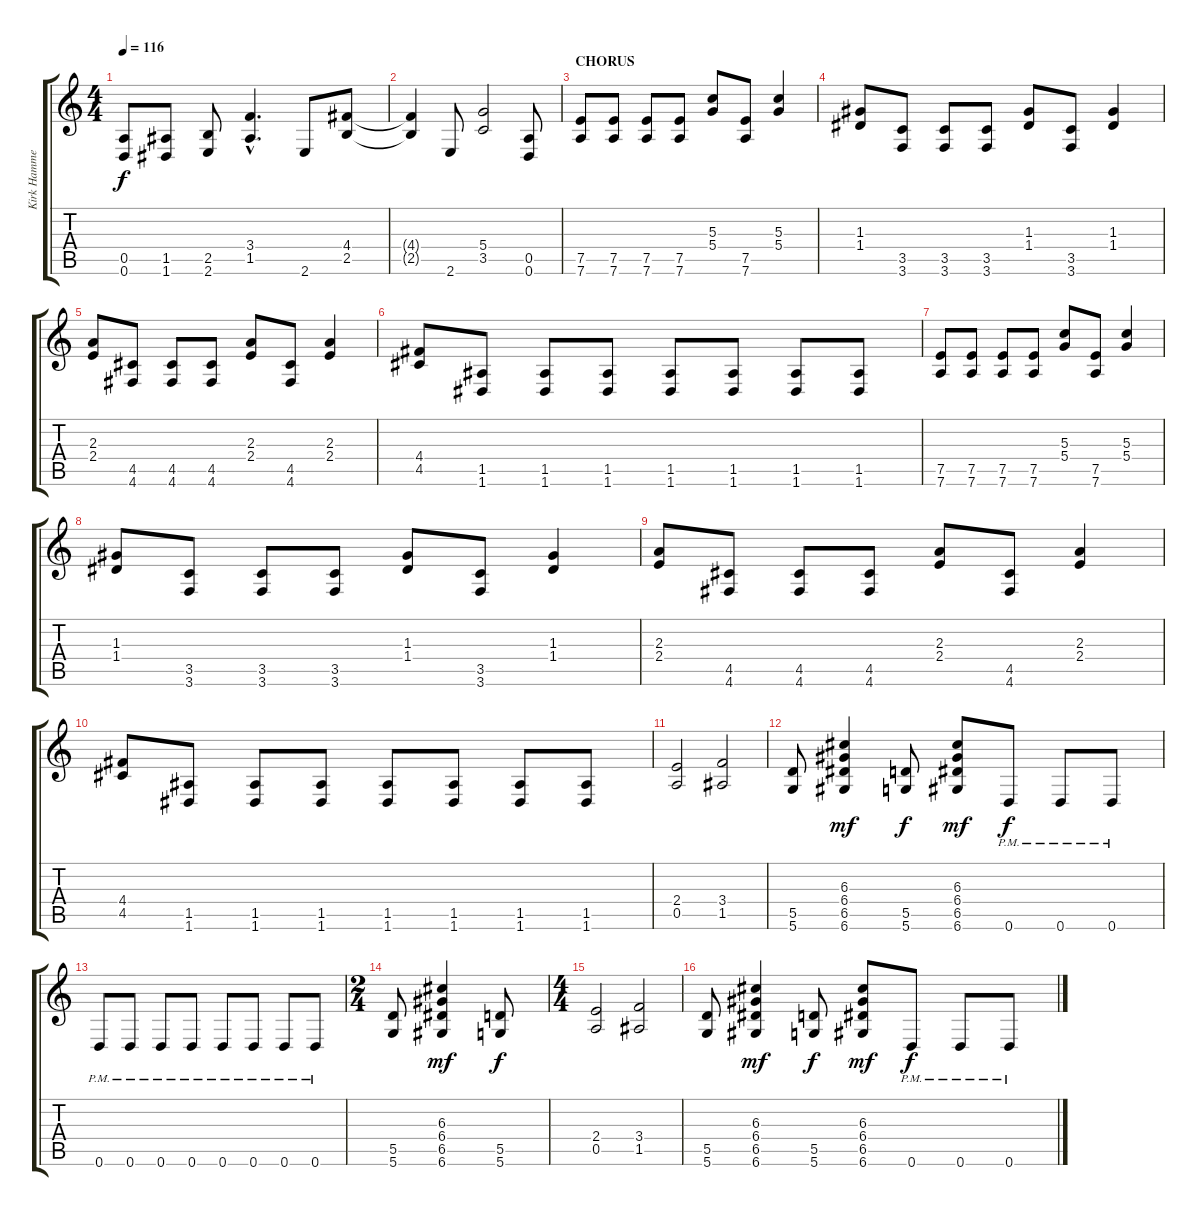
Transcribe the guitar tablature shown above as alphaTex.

\track ("Kirk Hammet (Lead)" "Kirk Hamme") {instrument distortionguitar}
\staff {score tabs}
\tuning (E4 B3 G3 D3 A2 D2) {hide}
\ts (4 4)
\tempo 116
\clef g2
\ks c
(0.5 0.6).8{dy f} (1.5 1.6).8 (2.5 2.6).8 (3.4{hac} 1.5{hac}).4{d} 2.6.8 (4.4 2.5).8 |
(4.4{t} 2.5{t}).4 2.6.8 (5.4 3.5).2 (0.5 0.6).8 |
\section ("" "CHORUS")
(7.5 7.6).8 (7.5 7.6).8 (7.5 7.6).8 (7.5 7.6).8 (5.3 5.4).8 (7.5 7.6).8 (5.3 5.4).4 |
(1.3 1.4).8 (3.5 3.6).8 (3.5 3.6).8 (3.5 3.6).8 (1.3 1.4).8 (3.5 3.6).8 (1.3 1.4).4 |
(2.3 2.4).8 (4.5 4.6).8 (4.5 4.6).8 (4.5 4.6).8 (2.3 2.4).8 (4.5 4.6).8 (2.3 2.4).4 |
(4.4 4.5).8 (1.5 1.6).8 (1.5 1.6).8 (1.5 1.6).8 (1.5 1.6).8 (1.5 1.6).8 (1.5 1.6).8 (1.5 1.6).8 |
(7.5 7.6).8 (7.5 7.6).8 (7.5 7.6).8 (7.5 7.6).8 (5.3 5.4).8 (7.5 7.6).8 (5.3 5.4).4 |
(1.3 1.4).8 (3.5 3.6).8 (3.5 3.6).8 (3.5 3.6).8 (1.3 1.4).8 (3.5 3.6).8 (1.3 1.4).4 |
(2.3 2.4).8 (4.5 4.6).8 (4.5 4.6).8 (4.5 4.6).8 (2.3 2.4).8 (4.5 4.6).8 (2.3 2.4).4 |
(4.4 4.5).8 (1.5 1.6).8 (1.5 1.6).8 (1.5 1.6).8 (1.5 1.6).8 (1.5 1.6).8 (1.5 1.6).8 (1.5 1.6).8 |
(2.4 0.5).2 (3.4 1.5).2 |
(5.5 5.6).8 (6.3 6.4 6.5 6.6).4{dy mf} (5.5 5.6).8{dy f} (6.3 6.4 6.5 6.6).8{dy mf} 0.6{pm}.8{dy f} 0.6{pm}.8 0.6{pm}.8 |
0.6{pm}.8 0.6{pm}.8 0.6{pm}.8 0.6{pm}.8 0.6{pm}.8 0.6{pm}.8 0.6{pm}.8 0.6{pm}.8 |
\ts (2 4)
(5.5 5.6).8 (6.3 6.4 6.5 6.6).4{dy mf} (5.5 5.6).8{dy f} |
\ts (4 4)
(2.4 0.5).2 (3.4 1.5).2 |
(5.5 5.6).8 (6.3 6.4 6.5 6.6).4{dy mf} (5.5 5.6).8{dy f} (6.3 6.4 6.5 6.6).8{dy mf} 0.6{pm}.8{dy f} 0.6{pm}.8 0.6{pm}.8
